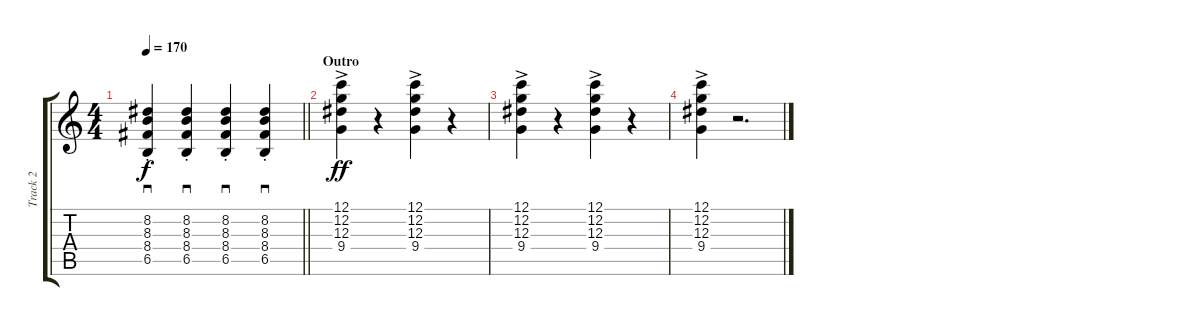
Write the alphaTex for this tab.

\track ("Track 2" "Track 2") {instrument distortionguitar}
\staff {score tabs}
\tuning (C4 G3 Eb3 Bb2 F2 C2) {hide}
\ts (4 4)
\tempo 170
\clef g2
\barLineRight lightlight
\ks c
(8.2{st} 8.3{st} 8.4{st} 6.5{st}).4{sd dy f} (8.2{st} 8.3{st} 8.4{st} 6.5{st}).4{sd} (8.2{st} 8.3{st} 8.4{st} 6.5{st}).4{sd} (8.2{st} 8.3{st} 8.4{st} 6.5{st}).4{sd} |
\section ("" "Outro")
(12.1{ac} 12.2{ac} 12.3{ac} 9.4{ac}).4{dy ff} r.4 (12.1{ac} 12.2{ac} 12.3{ac} 9.4{ac}).4 r.4 |
(12.1{ac} 12.2{ac} 12.3{ac} 9.4{ac}).4 r.4 (12.1{ac} 12.2{ac} 12.3{ac} 9.4{ac}).4 r.4 |
(12.1{ac} 12.2{ac} 12.3{ac} 9.4{ac}).4 r.2{d}
